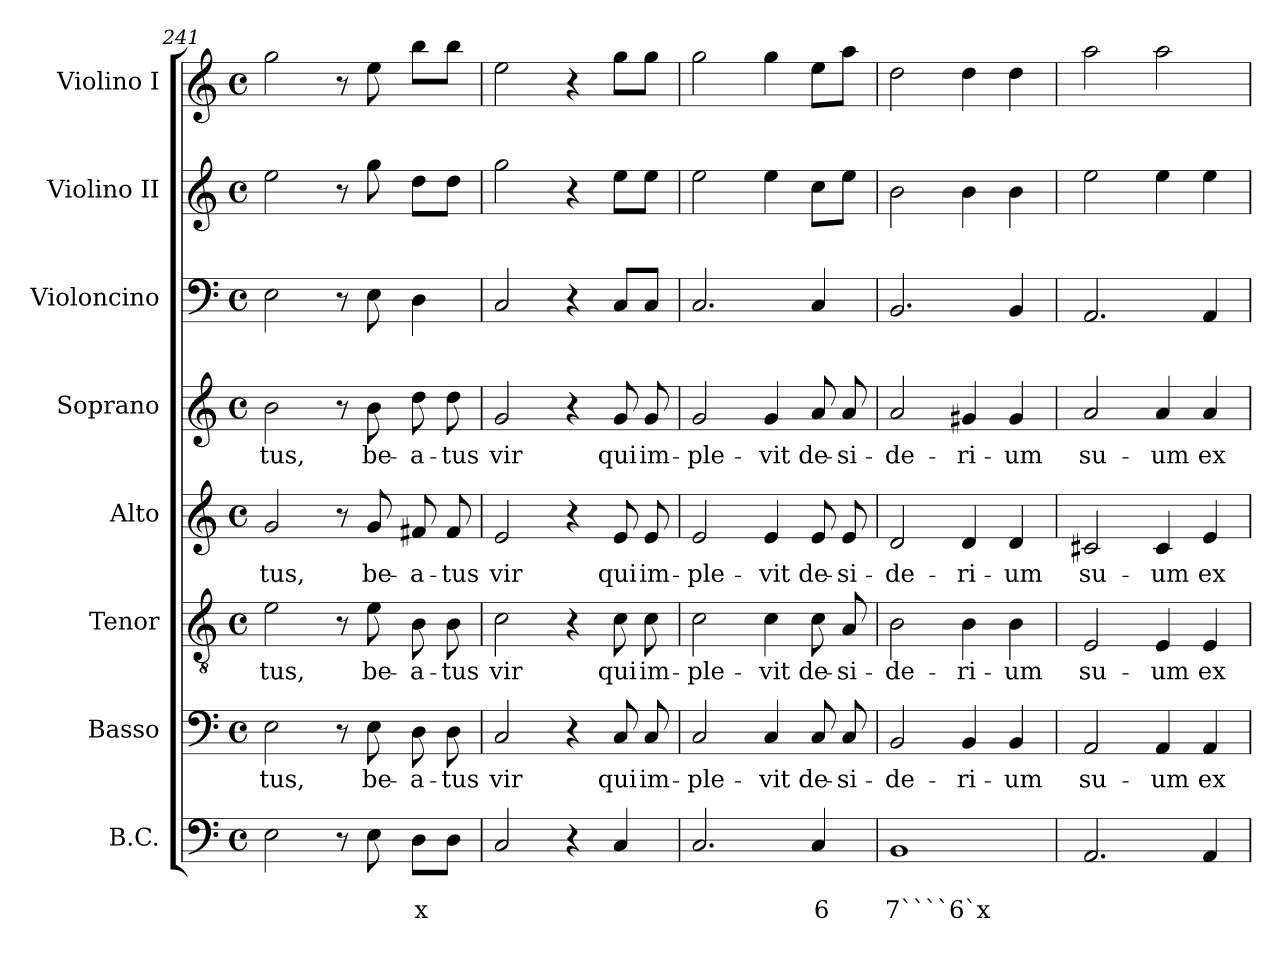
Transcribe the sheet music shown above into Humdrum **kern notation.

**kern	**text	**text	**kern	**text	**kern	**text	**kern	**text	**kern	**text	**kern	**kern	**kern
*part8	*part8	*part8	*part7	*part7	*part6	*part6	*part5	*part5	*part4	*part4	*part3	*part2	*part1
*staff8	*staff8	*staff8	*staff7	*staff7	*staff6	*staff6	*staff5	*staff5	*staff4	*staff4	*staff3	*staff2	*staff1
*I"B.C.	*	*	*I"Basso	*	*I"Tenor	*	*I"Alto	*	*I"Soprano	*	*I"Violoncino	*I"Violino II	*I"Violino I
*I'BC	*	*	*I'B	*	*I'T	*	*I'A	*	*I'S	*	*I'Vc.	*I'Vln. II	*I'Vln. I
*clefF4	*	*	*clefF4	*	*clefGv2	*	*clefG2	*	*clefG2	*	*clefF4	*clefG2	*clefG2
*k[]	*	*	*k[]	*	*k[]	*	*k[]	*	*k[]	*	*k[]	*k[]	*k[]
*C:	*	*	*C:	*	*C:	*	*C:	*	*C:	*	*C:	*C:	*C:
*M4/4	*	*	*M4/4	*	*M4/4	*	*M4/4	*	*M4/4	*	*M4/4	*M4/4	*M4/4
*met(c)	*	*	*met(c)	*	*met(c)	*	*met(c)	*	*met(c)	*	*met(c)	*met(c)	*met(c)
=241	=241	=241	=241	=241	=241	=241	=241	=241	=241	=241	=241	=241	=241
!	!	!	!	!LO:LY:b	!	!LO:LY:b	!	!LO:LY:b	!	!LO:LY:b	!	!	!
2E\	.	.	2E\	-tus,	2e\	-tus,	2g/	-tus,	2b\	-tus,	2E\	2ee\	2gg\
8r	.	.	8r	.	8r	.	8r	.	8r	.	8r	8r	8r
!	!	!	!	!LO:LY:b	!	!LO:LY:b	!	!LO:LY:b	!	!LO:LY:b	!	!	!
8E\	.	.	8E\	be-	8e\	be-	8g/	be-	8b\	be-	8E\	8gg\	8ee\
!	!	!LO:LY:b	!	!LO:LY:b	!	!LO:LY:b	!	!LO:LY:b	!	!LO:LY:b	!	!	!
8D\L	.	x	8D\	-a-	8B\	-a-	8f#X/	-a-	8dd\	-a-	4D\	8dd\L	8bb\L
!	!	!	!	!LO:LY:b	!	!LO:LY:b	!	!LO:LY:b	!	!LO:LY:b	!	!	!
8D\J	.	.	8D\	-tus	8B\	-tus	8f#/	-tus	8dd\	-tus	.	8dd\J	8bb\J
=242	=242	=242	=242	=242	=242	=242	=242	=242	=242	=242	=242	=242	=242
!	!	!	!	!LO:LY:b	!	!LO:LY:b	!	!LO:LY:b	!	!LO:LY:b	!	!	!
2C/	.	.	2C/	vir	2c\	vir	2e/	vir	2g/	vir	2C/	2gg\	2ee\
4r	.	.	4r	.	4r	.	4r	.	4r	.	4r	4r	4r
!	!	!	!	!LO:LY:b	!	!LO:LY:b	!	!LO:LY:b	!	!LO:LY:b	!	!	!
4C/	.	.	8C/	qui	8c\	qui	8e/	qui	8g/	qui	8C/L	8ee\L	8gg\L
!	!	!	!	!LO:LY:b	!	!LO:LY:b	!	!LO:LY:b	!	!LO:LY:b	!	!	!
.	.	.	8C/	im-	8c\	im-	8e/	im-	8g/	im-	8C/J	8ee\J	8gg\J
=243	=243	=243	=243	=243	=243	=243	=243	=243	=243	=243	=243	=243	=243
!	!	!	!	!LO:LY:b	!	!LO:LY:b	!	!LO:LY:b	!	!LO:LY:b	!	!	!
2.C/	.	.	2C/	-ple-	2c\	-ple-	2e/	-ple-	2g/	-ple-	2.C/	2ee\	2gg\
!	!	!	!	!LO:LY:b	!	!LO:LY:b	!	!LO:LY:b	!	!LO:LY:b	!	!	!
.	.	.	4C/	-vit	4c\	-vit	4e/	-vit	4g/	-vit	.	4ee\	4gg\
!	!	!LO:LY:b	!	!LO:LY:b	!	!LO:LY:b	!	!LO:LY:b	!	!LO:LY:b	!	!	!
4C/	.	6	8C/	de-	8c\	de-	8e/	de-	8a/	de-	4C/	8cc\L	8ee\L
!	!	!	!	!LO:LY:b	!	!LO:LY:b	!	!LO:LY:b	!	!LO:LY:b	!	!	!
.	.	.	8C/	-si-	8A/	-si-	8e/	-si-	8a/	-si-	.	8ee\J	8aa\J
!!LO:PB:g=z
=244	=244	=244	=244	=244	=244	=244	=244	=244	=244	=244	=244	=244	=244
!	!	!LO:LY:b	!	!LO:LY:b	!	!LO:LY:b	!	!LO:LY:b	!	!LO:LY:b	!	!	!
1BB	.	7````6`x	2BB/	-de-	2B\	-de-	2d/	-de-	2a/	-de-	2.BB/	2b\	2dd\
!	!	!	!	!LO:LY:b	!	!LO:LY:b	!	!LO:LY:b	!	!LO:LY:b	!	!	!
.	.	.	4BB/	-ri-	4B\	-ri-	4d/	-ri-	4g#X/	-ri-	.	4b\	4dd\
!	!	!	!	!LO:LY:b	!	!LO:LY:b	!	!LO:LY:b	!	!LO:LY:b	!	!	!
.	.	.	4BB/	-um	4B\	-um	4d/	-um	4g#/	-um	4BB/	4b\	4dd\
=245	=245	=245	=245	=245	=245	=245	=245	=245	=245	=245	=245	=245	=245
!	!	!	!	!LO:LY:b	!	!LO:LY:b	!	!LO:LY:b	!	!LO:LY:b	!	!	!
2.AA/	.	.	2AA/	su-	2E/	su-	2c#X/	su-	2a/	su-	2.AA/	2ee\	2aa\
!	!	!	!	!LO:LY:b	!	!LO:LY:b	!	!LO:LY:b	!	!LO:LY:b	!	!	!
.	.	.	4AA/	-um	4E/	-um	4c#/	-um	4a/	-um	.	4ee\	2aa\
!	!	!	!	!LO:LY:b	!	!LO:LY:b	!	!LO:LY:b	!	!LO:LY:b	!	!	!
4AA/	.	.	4AA/	ex	4E/	ex	4e/	ex	4a/	ex	4AA/	4ee\	.
=	=	=	=	=	=	=	=	=	=	=	=	=	=
*-	*-	*-	*-	*-	*-	*-	*-	*-	*-	*-	*-	*-	*-
